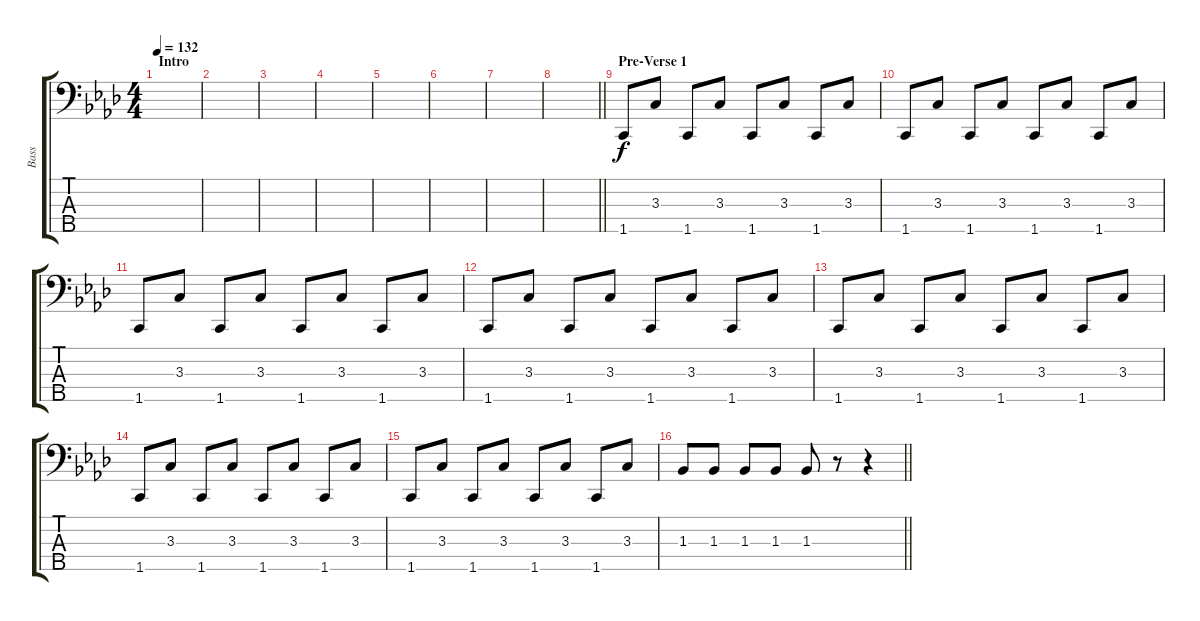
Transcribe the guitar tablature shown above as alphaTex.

\track ("Bass" "Bass") {instrument electricbasspick}
\staff {score tabs}
\tuning (G2 D2 A1 E1 B0) {hide}
\ts (4 4)
\section ("" "Intro")
\tempo 132
\clef f4
\ks ab
|
|
|
|
|
|
|
\barLineRight lightlight
|
\section ("" "Pre-Verse 1")
1.5.8 3.3.8 1.5.8 3.3.8 1.5.8 3.3.8 1.5.8 3.3.8 |
1.5.8 3.3.8 1.5.8 3.3.8 1.5.8 3.3.8 1.5.8 3.3.8 |
1.5.8 3.3.8 1.5.8 3.3.8 1.5.8 3.3.8 1.5.8 3.3.8 |
1.5.8 3.3.8 1.5.8 3.3.8 1.5.8 3.3.8 1.5.8 3.3.8 |
1.5.8 3.3.8 1.5.8 3.3.8 1.5.8 3.3.8 1.5.8 3.3.8 |
1.5.8 3.3.8 1.5.8 3.3.8 1.5.8 3.3.8 1.5.8 3.3.8 |
1.5.8 3.3.8 1.5.8 3.3.8 1.5.8 3.3.8 1.5.8 3.3.8 |
\barLineRight lightlight
1.3.8 1.3.8 1.3.8 1.3.8 1.3.8 r.8 r.4
